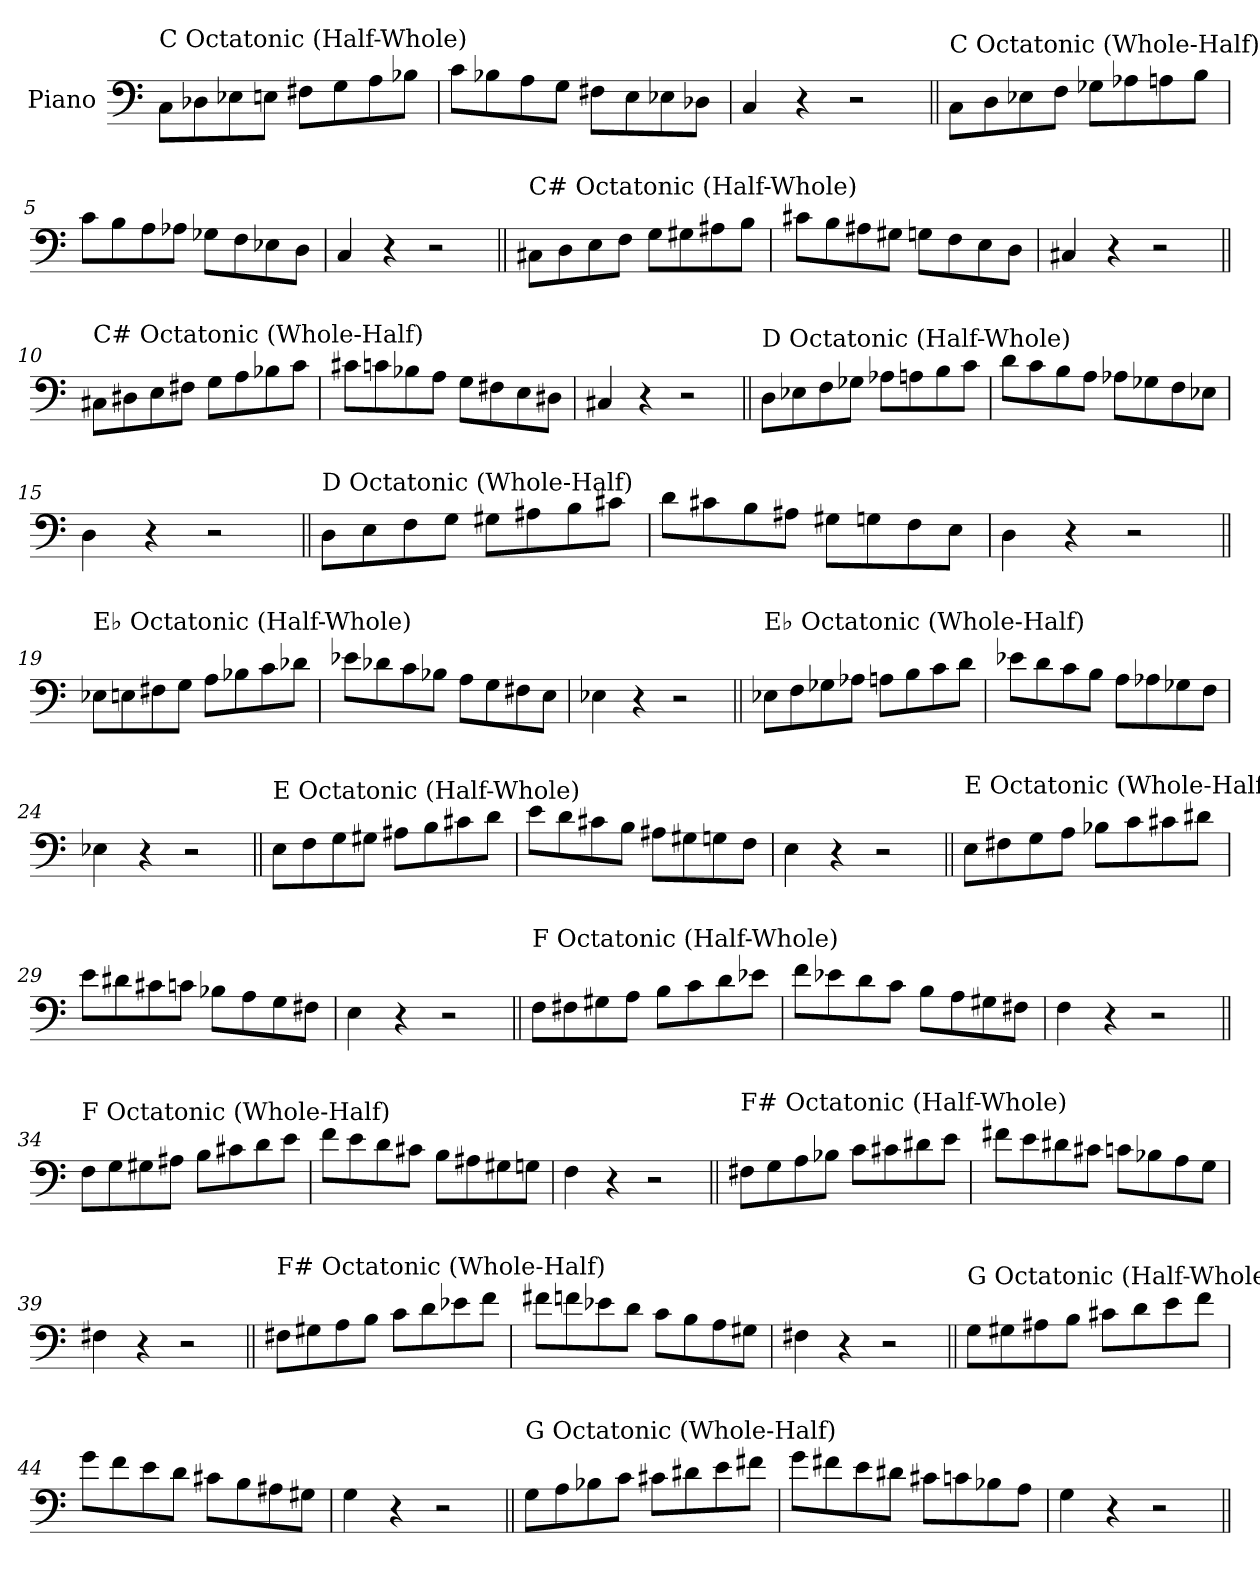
**kern
*part1
*staff1
*I"Piano
*I'Pno.
*clefF4
*k[]
=1
!LO:TX:a:t=C Octatonic (Half-Whole)
8C\L
8D-X\
8E-X\
8En\J
8F#X\L
8G\
8A\
8B-X\J
=2
8c\L
8B-X\
8A\
8G\J
8F#X\L
8E\
8E-X\
8D-X\J
=3
4C/
4r
2r
=4||
!LO:TX:a:t=C Octatonic (Whole-Half)
8C\L
8D\
8E-X\
8F\J
8G-X\L
8A-X\
8An\
8B\J
=5
8c\L
8B\
8A\
8A-X\J
8G-X\L
8F\
8E-X\
8D\J
=6
4C/
4r
2r
!!LO:LB:g=z
=7||
!LO:TX:a:t=C# Octatonic (Half-Whole)
8C#X\L
8D\
8E\
8F\J
8G\L
8G#X\
8A#X\
8B\J
=8
8c#X\L
8B\
8A#X\
8G#X\J
8Gn\L
8F\
8E\
8D\J
=9
4C#X/
4r
2r
=10||
!LO:TX:a:t=C# Octatonic (Whole-Half)
8C#X\L
8D#X\
8E\
8F#X\J
8G\L
8A\
8B-X\
8c\J
=11
8c#X\L
8cn\
8B-X\
8A\J
8G\L
8F#X\
8E\
8D#X\J
=12
4C#X/
4r
2r
!!LO:LB:g=z
=13||
!LO:TX:a:t=D Octatonic (Half-Whole)
8D\L
8E-X\
8F\
8G-X\J
8A-X\L
8An\
8B\
8c\J
=14
8d\L
8c\
8B\
8A\J
8A-X\L
8G-X\
8F\
8E-X\J
=15
4D\
4r
2r
=16||
!LO:TX:a:t=D Octatonic (Whole-Half)
8D\L
8E\
8F\
8G\J
8G#X\L
8A#X\
8B\
8c#X\J
=17
8d\L
8c#X\
8B\
8A#X\J
8G#X\L
8Gn\
8F\
8E\J
=18
4D\
4r
2r
!!LO:LB:g=z
=19||
!LO:TX:a:t=E♭ Octatonic (Half-Whole)
8E-X\L
8En\
8F#X\
8G\J
8A\L
8B-X\
8c\
8d-X\J
=20
8e-X\L
8d-X\
8c\
8B-X\J
8A\L
8G\
8F#X\
8E\J
=21
4E-X\
4r
2r
=22||
!LO:TX:a:t=E♭ Octatonic (Whole-Half)
8E-X\L
8F\
8G-X\
8A-X\J
8An\L
8B\
8c\
8d\J
=23
8e-X\L
8d\
8c\
8B\J
8A\L
8A-X\
8G-X\
8F\J
=24
4E-X\
4r
2r
!!LO:LB:g=z
=25||
!LO:TX:a:t=E Octatonic (Half-Whole)
8E\L
8F\
8G\
8G#X\J
8A#X\L
8B\
8c#X\
8d\J
=26
8e\L
8d\
8c#X\
8B\J
8A#X\L
8G#X\
8Gn\
8F\J
=27
4E\
4r
2r
=28||
!LO:TX:a:t=E Octatonic (Whole-Half)
8E\L
8F#X\
8G\
8A\J
8B-X\L
8c\
8c#X\
8d#X\J
=29
8e\L
8d#X\
8c#X\
8cn\J
8B-X\L
8A\
8G\
8F#X\J
=30
4E\
4r
2r
!!LO:LB:g=z
=31||
!LO:TX:a:t=F Octatonic (Half-Whole)
8F\L
8F#X\
8G#X\
8A\J
8B\L
8c\
8d\
8e-X\J
=32
8f\L
8e-X\
8d\
8c\J
8B\L
8A\
8G#X\
8F#X\J
=33
4F\
4r
2r
=34||
!LO:TX:a:t=F Octatonic (Whole-Half)
8F\L
8G\
8G#X\
8A#X\J
8B\L
8c#X\
8d\
8e\J
=35
8f\L
8e\
8d\
8c#X\J
8B\L
8A#X\
8G#X\
8Gn\J
=36
4F\
4r
2r
!!LO:PB:g=z
=37||
!LO:TX:a:t=F# Octatonic (Half-Whole)
8F#X\L
8G\
8A\
8B-X\J
8c\L
8c#X\
8d#X\
8e\J
=38
8f#X\L
8e\
8d#X\
8c#X\J
8cn\L
8B-X\
8A\
8G\J
=39
4F#X\
4r
2r
=40||
!LO:TX:a:t=F# Octatonic (Whole-Half)
8F#X\L
8G#X\
8A\
8B\J
8c\L
8d\
8e-X\
8f\J
=41
8f#X\L
8fn\
8e-X\
8d\J
8c\L
8B\
8A\
8G#X\J
=42
4F#X\
4r
2r
!!LO:LB:g=z
=43||
!LO:TX:a:t=G Octatonic (Half-Whole)
8G\L
8G#X\
8A#X\
8B\J
8c#X\L
8d\
8e\
8f\J
=44
8g\L
8f\
8e\
8d\J
8c#X\L
8B\
8A#X\
8G#X\J
=45
4G\
4r
2r
=46||
!LO:TX:a:t=G Octatonic (Whole-Half)
8G\L
8A\
8B-X\
8c\J
8c#X\L
8d#X\
8e\
8f#X\J
=47
8g\L
8f#X\
8e\
8d#X\J
8c#X\L
8cn\
8B-X\
8A\J
=48
4G\
4r
2r
=||
*-
